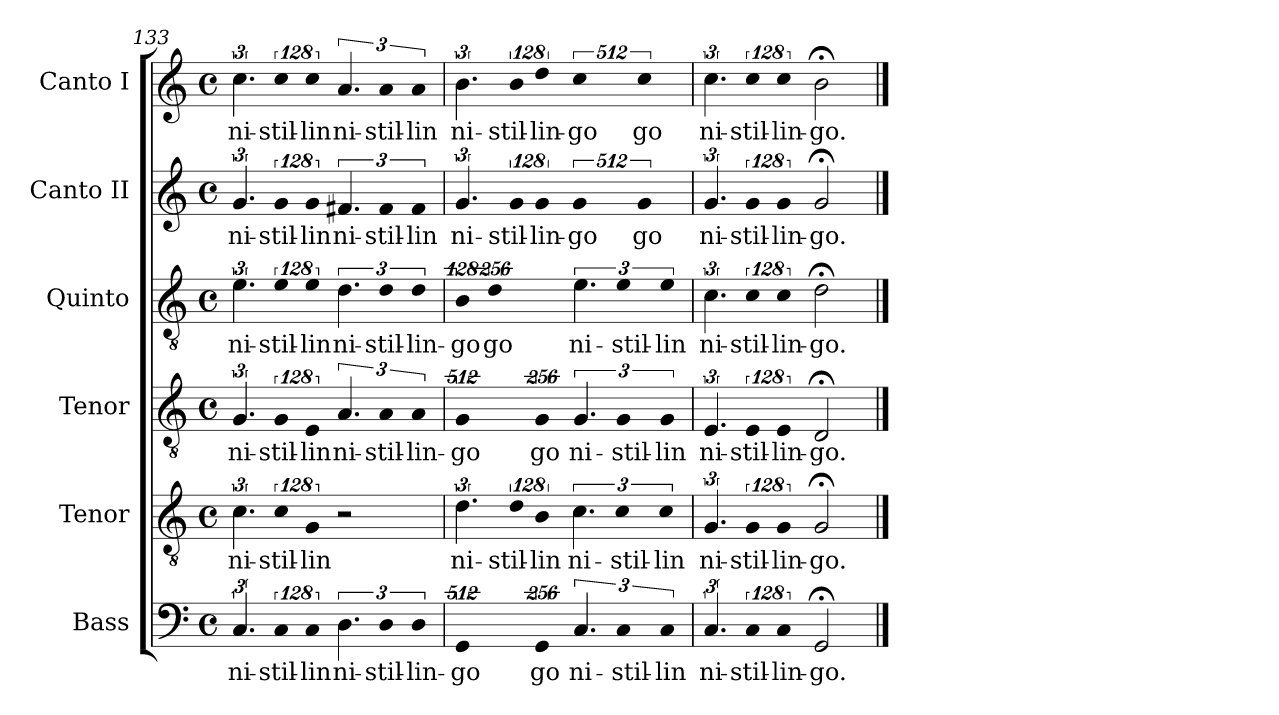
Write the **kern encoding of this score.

**kern	**text	**kern	**text	**kern	**text	**kern	**text	**kern	**text	**kern	**text
*part6	*part6	*part5	*part5	*part4	*part4	*part3	*part3	*part2	*part2	*part1	*part1
*staff6	*staff6	*staff5	*staff5	*staff4	*staff4	*staff3	*staff3	*staff2	*staff2	*staff1	*staff1
*I"Bass	*	*I"Tenor	*	*I"Tenor	*	*I"Quinto	*	*I"Canto II	*	*I"Canto I	*
*I'B.	*	*I'T.	*	*I'T.	*	*	*	*	*	*	*
!!LO:LB:g=z
*clefF4	*	*clefGv2	*	*clefGv2	*	*clefGv2	*	*clefG2	*	*clefG2	*
*	*	*ITrd7c12	*	*ITrd7c12	*	*ITrd7c12	*	*	*	*	*
*k[]	*	*k[]	*	*k[]	*	*k[]	*	*k[]	*	*k[]	*
*C:	*	*C:	*	*C:	*	*C:	*	*C:	*	*C:	*
*M4/4	*	*M4/4	*	*M4/4	*	*M4/4	*	*M4/4	*	*M4/4	*
*met(c)	*	*met(c)	*	*met(c)	*	*met(c)	*	*met(c)	*	*met(c)	*
=133	=133	=133	=133	=133	=133	=133	=133	=133	=133	=133	=133
!	!LO:LY:b:color=#000000	!	!	!	!	!	!	!	!	!	!
!	!	!	!LO:LY:b:color=#000000	!	!	!	!	!	!	!	!
!	!	!	!	!	!LO:LY:b:color=#000000	!	!	!	!	!	!
!	!	!	!	!	!	!	!LO:LY:b:color=#000000	!	!	!	!
!	!	!	!	!	!	!	!	!	!LO:LY:b:color=#000000	!	!
!	!	!	!	!	!	!	!	!	!	!	!LO:LY:b:color=#000000
6.Ci/	ni-	6.Ci\	ni-	6.GGi/	ni-	6.Ei\	ni-	6.gi/	ni-	6.cci\	ni-
!LO:N:vis=8	!	!	!	!	!	!	!	!	!	!	!
!	!LO:LY:b:color=#000000	!LO:N:vis=8	!	!	!	!	!	!	!	!	!
!	!	!	!LO:LY:b:color=#000000	!LO:N:vis=8	!	!	!	!	!	!	!
!	!	!	!	!	!LO:LY:b:color=#000000	!LO:N:vis=8	!	!	!	!	!
!	!	!	!	!	!	!	!LO:LY:b:color=#000000	!LO:N:vis=8	!	!	!
!	!	!	!	!	!	!	!	!	!LO:LY:b:color=#000000	!LO:N:vis=8	!
!	!	!	!	!	!	!	!	!	!	!	!LO:LY:b:color=#000000
1024%85Ci/	-stil-	1024%85Ci\	-stil-	1024%85GGi/	-stil-	1024%85Ei\	-stil-	1024%85gi/	-stil-	1024%85cci\	-stil-
!LO:N:vis=4	!	!	!	!	!	!	!	!	!	!	!
!	!LO:LY:b:color=#000000	!LO:N:vis=4	!	!	!	!	!	!	!	!	!
!	!	!	!LO:LY:b:color=#000000	!LO:N:vis=4	!	!	!	!	!	!	!
!	!	!	!	!	!LO:LY:b:color=#000000	!LO:N:vis=4	!	!	!	!	!
!	!	!	!	!	!	!	!LO:LY:b:color=#000000	!LO:N:vis=4	!	!	!
!	!	!	!	!	!	!	!	!	!LO:LY:b:color=#000000	!LO:N:vis=4	!
!	!	!	!	!	!	!	!	!	!	!	!LO:LY:b:color=#000000
1024%171Ci/	-lin	1024%171GGi/	-lin	1024%171EEi/	-lin	1024%171Ei\	-lin	1024%171gi/	-lin	1024%171cci\	-lin
!	!LO:LY:b:color=#000000	!	!	!	!	!	!	!	!	!	!
!	!	!	!	!	!LO:LY:b:color=#000000	!	!	!	!	!	!
!	!	!	!	!	!	!	!LO:LY:b:color=#000000	!	!	!	!
!	!	!	!	!	!	!	!	!	!LO:LY:b:color=#000000	!	!
!	!	!	!	!	!	!	!	!	!	!	!LO:LY:b:color=#000000
6.Di\	ni-	2r	.	6.AAi/	ni-	6.Di\	ni-	6.f#Xi/	ni-	6.ai/	ni-
!LO:N:vis=8	!	!	!	!	!	!	!	!	!	!	!
!	!LO:LY:b:color=#000000	!	!	!LO:N:vis=8	!	!	!	!	!	!	!
!	!	!	!	!	!LO:LY:b:color=#000000	!LO:N:vis=8	!	!	!	!	!
!	!	!	!	!	!	!	!LO:LY:b:color=#000000	!LO:N:vis=8	!	!	!
!	!	!	!	!	!	!	!	!	!LO:LY:b:color=#000000	!LO:N:vis=8	!
!	!	!	!	!	!	!	!	!	!	!	!LO:LY:b:color=#000000
1024%85Di\	-stil-	.	.	1024%85AAi/	-stil-	1024%85Di\	-stil-	1024%85f#i/	-stil-	1024%85ai/	-stil-
!LO:N:vis=4	!	!	!	!	!	!	!	!	!	!	!
!	!LO:LY:b:color=#000000	!	!	!LO:N:vis=4	!	!	!	!	!	!	!
!	!	!	!	!	!LO:LY:b:color=#000000	!LO:N:vis=4	!	!	!	!	!
!	!	!	!	!	!	!	!LO:LY:b:color=#000000	!LO:N:vis=4	!	!	!
!	!	!	!	!	!	!	!	!	!LO:LY:b:color=#000000	!LO:N:vis=4	!
!	!	!	!	!	!	!	!	!	!	!	!LO:LY:b:color=#000000
1024%171Di\	-lin-	.	.	1024%171AAi/	-lin-	1024%171Di\	-lin-	1024%171f#i/	-lin	1024%171ai/	-lin
=134	=134	=134	=134	=134	=134	=134	=134	=134	=134	=134	=134
!LO:N:vis=2	!	!	!	!	!	!	!	!	!	!	!
!	!LO:LY:b:color=#000000	!	!	!	!	!	!	!	!	!	!
!	!	!	!LO:LY:b:color=#000000	!LO:N:vis=2	!	!	!	!	!	!	!
!	!	!	!	!	!LO:LY:b:color=#000000	!LO:N:vis=4	!	!	!	!	!
!	!	!	!	!	!	!	!LO:LY:b:color=#000000	!	!	!	!
!	!	!	!	!	!	!	!	!	!LO:LY:b:color=#000000	!	!
!	!	!	!	!	!	!	!	!	!	!	!LO:LY:b:color=#000000
1024%341GGi/	-go	6.Di\	ni-	1024%341GGi/	-go	512%85BBi\	-go	6.gi/	ni-	6.bi\	ni-
!	!	!	!	!	!	!LO:N:vis=2	!	!	!	!	!
!	!	!	!	!	!	!	!LO:LY:b:color=#000000	!	!	!	!
.	.	.	.	.	.	512%171Di\	go	.	.	.	.
!	!	!LO:N:vis=8	!	!	!	!	!	!	!	!	!
!	!	!	!LO:LY:b:color=#000000	!	!	!	!	!LO:N:vis=8	!	!	!
!	!	!	!	!	!	!	!	!	!LO:LY:b:color=#000000	!LO:N:vis=8	!
!	!	!	!	!	!	!	!	!	!	!	!LO:LY:b:color=#000000
.	.	1024%85Di\	-stil-	.	.	.	.	1024%85gi/	-stil-	1024%85bi\	-stil-
!LO:N:vis=4	!	!	!	!	!	!	!	!	!	!	!
!	!LO:LY:b:color=#000000	!LO:N:vis=4	!	!	!	!	!	!	!	!	!
!	!	!	!LO:LY:b:color=#000000	!LO:N:vis=4	!	!	!	!	!	!	!
!	!	!	!	!	!LO:LY:b:color=#000000	!	!	!LO:N:vis=4	!	!	!
!	!	!	!	!	!	!	!	!	!LO:LY:b:color=#000000	!LO:N:vis=4	!
!	!	!	!	!	!	!	!	!	!	!	!LO:LY:b:color=#000000
1024%171GGi/	go	1024%171BBi\	-lin	1024%171GGi/	go	.	.	1024%171gi/	-lin-	1024%171ddi\	-lin-
!	!LO:LY:b:color=#000000	!	!	!	!	!	!	!	!	!	!
!	!	!	!LO:LY:b:color=#000000	!	!	!	!	!	!	!	!
!	!	!	!	!	!LO:LY:b:color=#000000	!	!	!	!	!	!
!	!	!	!	!	!	!	!LO:LY:b:color=#000000	!LO:N:vis=2	!	!	!
!	!	!	!	!	!	!	!	!	!LO:LY:b:color=#000000	!LO:N:vis=2	!
!	!	!	!	!	!	!	!	!	!	!	!LO:LY:b:color=#000000
6.Ci/	ni-	6.Ci\	ni-	6.GGi/	ni-	6.Ei\	ni-	1024%341gi/	-go	1024%341cci\	-go
!LO:N:vis=8	!	!	!	!	!	!	!	!	!	!	!
!	!LO:LY:b:color=#000000	!LO:N:vis=8	!	!	!	!	!	!	!	!	!
!	!	!	!LO:LY:b:color=#000000	!LO:N:vis=8	!	!	!	!	!	!	!
!	!	!	!	!	!LO:LY:b:color=#000000	!LO:N:vis=8	!	!	!	!	!
!	!	!	!	!	!	!	!LO:LY:b:color=#000000	!	!	!	!
1024%85Ci/	-stil-	1024%85Ci\	-stil-	1024%85GGi/	-stil-	1024%85Ei\	-stil-	.	.	.	.
!LO:N:vis=4	!	!	!	!	!	!	!	!	!	!	!
!	!LO:LY:b:color=#000000	!LO:N:vis=4	!	!	!	!	!	!	!	!	!
!	!	!	!LO:LY:b:color=#000000	!LO:N:vis=4	!	!	!	!	!	!	!
!	!	!	!	!	!LO:LY:b:color=#000000	!LO:N:vis=4	!	!	!	!	!
!	!	!	!	!	!	!	!LO:LY:b:color=#000000	!LO:N:vis=4	!	!	!
!	!	!	!	!	!	!	!	!	!LO:LY:b:color=#000000	!LO:N:vis=4	!
!	!	!	!	!	!	!	!	!	!	!	!LO:LY:b:color=#000000
1024%171Ci/	-lin	1024%171Ci\	-lin	1024%171GGi/	-lin	1024%171Ei\	-lin	1024%171gi/	go	1024%171cci\	go
=135	=135	=135	=135	=135	=135	=135	=135	=135	=135	=135	=135
!	!LO:LY:b:color=#000000	!	!	!	!	!	!	!	!	!	!
!	!	!	!LO:LY:b:color=#000000	!	!	!	!	!	!	!	!
!	!	!	!	!	!LO:LY:b:color=#000000	!	!	!	!	!	!
!	!	!	!	!	!	!	!LO:LY:b:color=#000000	!	!	!	!
!	!	!	!	!	!	!	!	!	!LO:LY:b:color=#000000	!	!
!	!	!	!	!	!	!	!	!	!	!	!LO:LY:b:color=#000000
6.Ci/	ni-	6.GGi/	ni-	6.EEi/	ni-	6.Ci\	ni-	6.gi/	ni-	6.cci\	ni-
!LO:N:vis=8	!	!	!	!	!	!	!	!	!	!	!
!	!LO:LY:b:color=#000000	!LO:N:vis=8	!	!	!	!	!	!	!	!	!
!	!	!	!LO:LY:b:color=#000000	!LO:N:vis=8	!	!	!	!	!	!	!
!	!	!	!	!	!LO:LY:b:color=#000000	!LO:N:vis=8	!	!	!	!	!
!	!	!	!	!	!	!	!LO:LY:b:color=#000000	!LO:N:vis=8	!	!	!
!	!	!	!	!	!	!	!	!	!LO:LY:b:color=#000000	!LO:N:vis=8	!
!	!	!	!	!	!	!	!	!	!	!	!LO:LY:b:color=#000000
1024%85Ci/	-stil-	1024%85GGi/	-stil-	1024%85EEi/	-stil-	1024%85Ci\	-stil-	1024%85gi/	-stil-	1024%85cci\	-stil-
!LO:N:vis=4	!	!	!	!	!	!	!	!	!	!	!
!	!LO:LY:b:color=#000000	!LO:N:vis=4	!	!	!	!	!	!	!	!	!
!	!	!	!LO:LY:b:color=#000000	!LO:N:vis=4	!	!	!	!	!	!	!
!	!	!	!	!	!LO:LY:b:color=#000000	!LO:N:vis=4	!	!	!	!	!
!	!	!	!	!	!	!	!LO:LY:b:color=#000000	!LO:N:vis=4	!	!	!
!	!	!	!	!	!	!	!	!	!LO:LY:b:color=#000000	!LO:N:vis=4	!
!	!	!	!	!	!	!	!	!	!	!	!LO:LY:b:color=#000000
1024%171Ci/	-lin-	1024%171GGi/	-lin-	1024%171EEi/	-lin-	1024%171Ci\	-lin-	1024%171gi/	-lin-	1024%171cci\	-lin-
!	!LO:LY:b:color=#000000	!	!	!	!	!	!	!	!	!	!
!	!	!	!LO:LY:b:color=#000000	!	!	!	!	!	!	!	!
!	!	!	!	!	!LO:LY:b:color=#000000	!	!	!	!	!	!
!	!	!	!	!	!	!	!LO:LY:b:color=#000000	!	!	!	!
!	!	!	!	!	!	!	!	!	!LO:LY:b:color=#000000	!	!
!	!	!	!	!	!	!	!	!	!	!	!LO:LY:b:color=#000000
2GG;i/	-go.	2GG;i/	-go.	2DD;i/	-go.	2D;i\	-go.	2g;i/	-go.	2b;i\	-go.
==	==	==	==	==	==	==	==	==	==	==	==
*-	*-	*-	*-	*-	*-	*-	*-	*-	*-	*-	*-
